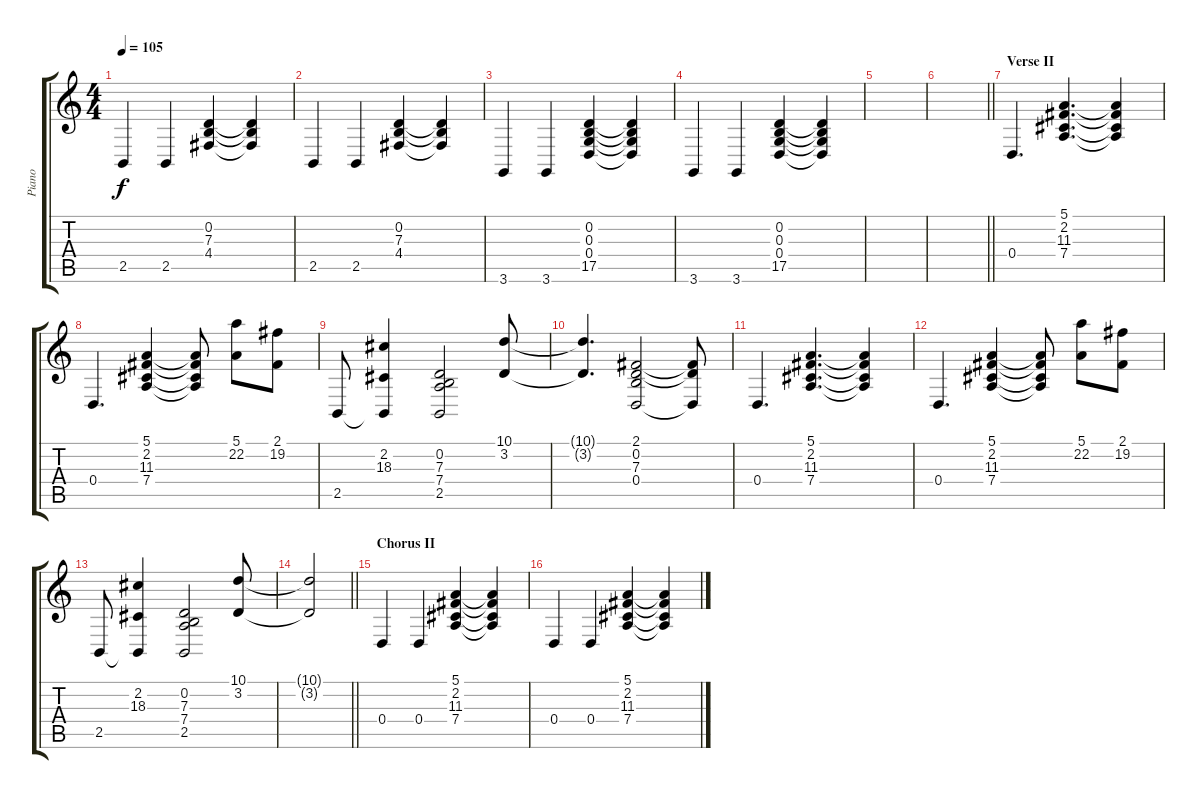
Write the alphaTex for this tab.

\track ("Piano" "Piano") {instrument brightacousticpiano}
\staff {score tabs}
\tuning (E4 B3 G3 D3 A2 E2) {hide}
\ts (4 4)
\tempo 105
\clef g2
\ks c
2.5.4{dy f} 2.5.4 (0.2 7.3 4.4).4 (0.2{t} 7.3{t} 4.4{t}).4 |
2.5.4 2.5.4 (0.2 7.3 4.4).4 (0.2{t} 7.3{t} 4.4{t}).4 |
3.6.4 3.6.4 (0.2 0.3 0.4 17.5).4 (0.2{t} 0.3{t} 0.4{t} 17.5{t}).4 |
3.6.4 3.6.4 (0.2 0.3 0.4 17.5).4 (0.2{t} 0.3{t} 0.4{t} 17.5{t}).4 |
|
\barLineRight lightlight
|
\section ("" "Verse II")
0.4.4{d} (5.1 2.2 11.3 7.4).4{d} (5.1{t} 2.2{t} 11.3{t} 7.4{t}).4 |
0.4.4{d} (5.1 2.2 11.3 7.4).4 (5.1{t} 2.2{t} 11.3{t} 7.4{t}).8 (5.1 22.2).8 (2.1 19.2).8 |
2.5.8 (2.2 18.3 2.5{t}).4 (0.2 7.3 7.4 2.5).2 (10.1 3.2).8 |
(10.1{t} 3.2{t}).4{d} (2.1 0.2 7.3 0.4).2 (2.1{t} 7.3{t} 0.4{t}).8 |
0.4.4{d} (5.1 2.2 11.3 7.4).4{d} (5.1{t} 2.2{t} 11.3{t} 7.4{t}).4 |
0.4.4{d} (5.1 2.2 11.3 7.4).4 (5.1{t} 2.2{t} 11.3{t} 7.4{t}).8 (5.1 22.2).8 (2.1 19.2).8 |
2.5.8 (2.2 18.3 2.5{t}).4 (0.2 7.3 7.4 2.5).2 (10.1 3.2).8 |
\barLineRight lightlight
(10.1{t} 3.2{t}).2 |
\section ("" "Chorus II")
0.4.4 0.4.4 (5.1 2.2 11.3 7.4).4 (5.1{t} 2.2{t} 11.3{t} 7.4{t}).4 |
0.4.4 0.4.4 (5.1 2.2 11.3 7.4).4 (5.1{t} 2.2{t} 11.3{t} 7.4{t}).4
